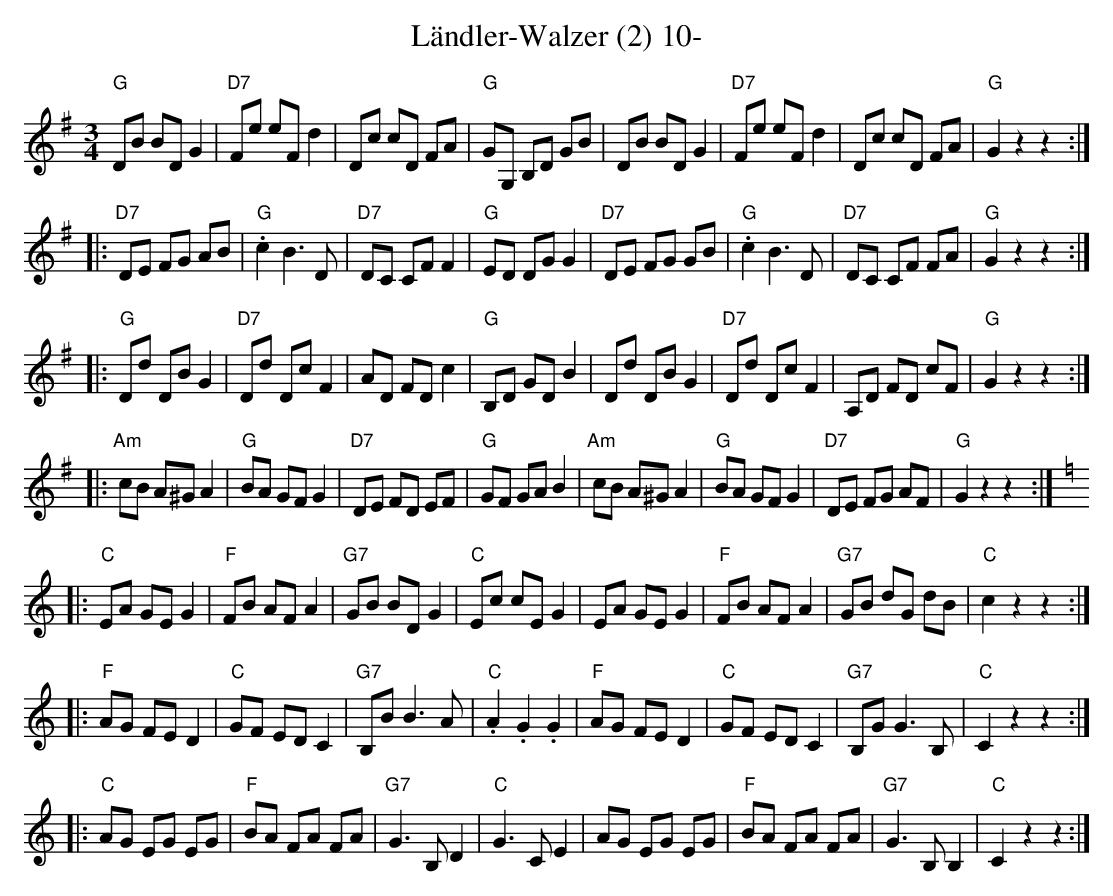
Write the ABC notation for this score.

X:1
T:Ländler-Walzer (2) 10-
M:3/4
L:1/8
K:Gmaj%%MIDI gchordon
"G"DB BD G2 | "D7"Fe eF d2 | Dc cD FA | "G"GG, B,D GB | DB BD G2 | "D7"Fe eF d2 | Dc cD FA | "G"G2z2z2 ::
"D7"DE FG AB | "G".c2B3D | "D7"DC CF F2 | "G"ED DG G2 | "D7"DE FG GB | "G".c2B3D | "D7"DC CF FA | "G"G2z2z2 ::
"G"Dd DB G2 | "D7"Dd Dc F2 | AD FD c2 | "G"B,D GD B2 | Dd DB G2 | "D7"Dd Dc F2 | A,D FD cF | "G"G2z2z2 ::
"Am"cB A^G A2 | "G"BA GF G2 | "D7"DE FD EF | "G"GF GA B2 | "Am"cB A^G A2 | "G"BA GF G2 | "D7"DE FG AF | "G"G2z2z2 :: [K:Cmaj]
"C"EA GE G2 | "F"FB AF A2 | "G7"GB BD G2 | "C"Ec cE G2 | EA GE G2 | "F"FB AF A2 | "G7"GB dG dB | "C"c2z2z2 ::
"F"AG FE D2 | "C"GF ED C2 | "G7"B,B B3A | "C".A2.G2.G2 | "F"AG FE D2 | "C"GF ED C2 | "G7"B,G G3B, | "C"C2z2z2 ::
"C"AG EG EG | "F"BA FA FA | "G7"G3B, D2 | "C"G3C E2 | AG EG EG | "F"BA FA FA | "G7"G3B, B,2 | "C"C2z2z2 :|
